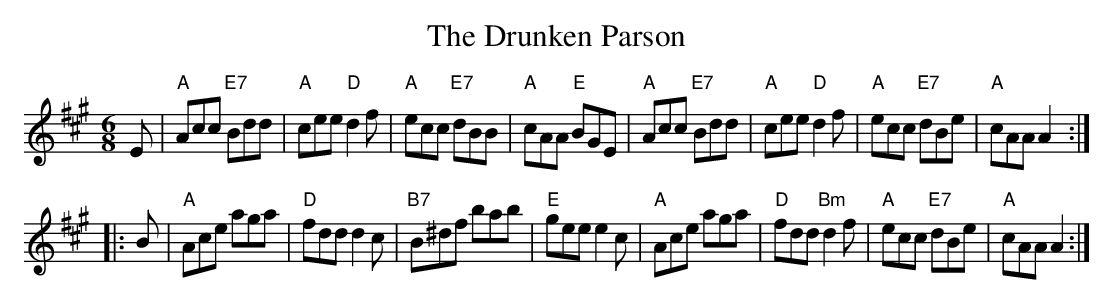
X:1
T: The Drunken Parson
L: 1/8
M: 6/8
K: A
   E \
| "A"Acc "E7"Bdd | "A"cee  "D"d2f | "A"ecc "E7"dBB | "A"cAA "E"BGE \
| "A"Acc "E7"Bdd | "A"cee  "D"d2f | "A"ecc "E7"dBe | "A"cAA A2 :|
|: B \
| "A"Ace     aga | "D"fdd     d2c |"B7"B^df    bab | "E"gee e2c \
| "A"Ace     aga | "D"fdd "Bm"d2f | "A"ecc "E7"dBe | "A"cAA A2 :|
